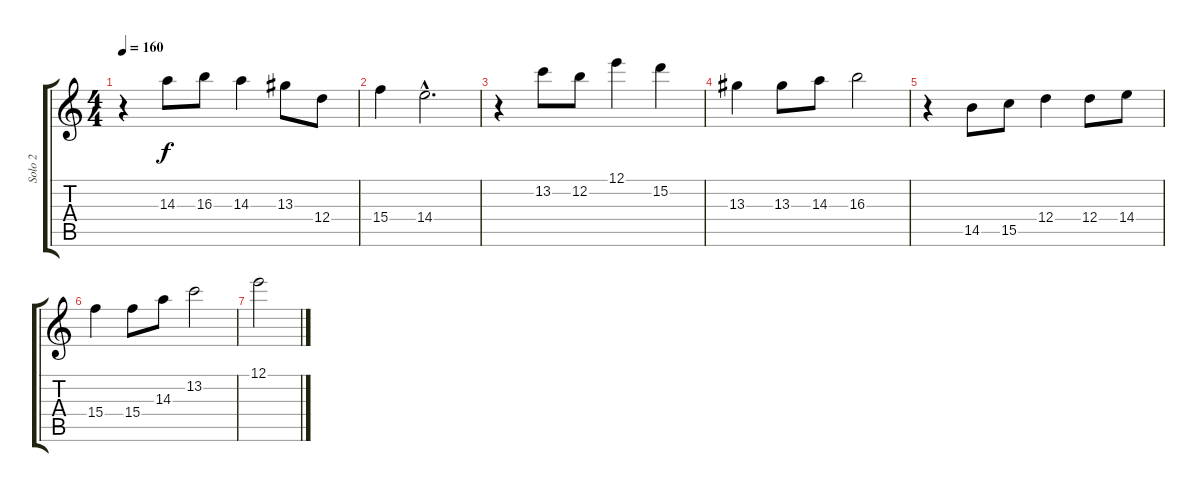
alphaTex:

\track ("Solo 2" "Solo 2") {instrument distortionguitar}
\staff {score tabs}
\tuning (E4 B3 G3 D3 A2 E2) {hide}
\ts (4 4)
\tempo 160
\clef g2
\ks c
r.4{dy f} 14.3.8 16.3.8 14.3.4 13.3.8 12.4.8 |
15.4.4 14.4{hac}.2{d} |
r.4 13.2.8 12.2.8 12.1.4 15.2.4 |
13.3.4 13.3.8 14.3.8 16.3.2 |
r.4 14.5.8 15.5.8 12.4.4 12.4.8 14.4.8 |
15.4.4 15.4.8 14.3.8 13.2.2 |
12.1.2
